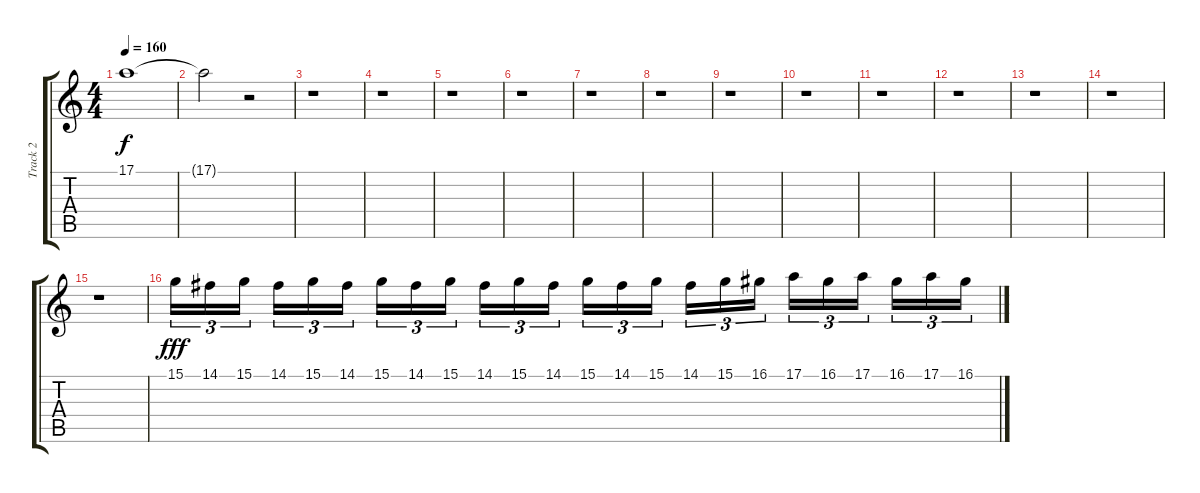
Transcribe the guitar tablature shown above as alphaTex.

\track ("Track 2" "Track 2") {instrument clarinet}
\staff {score tabs}
\tuning (E4 B3 G3 D3 A2 E2) {hide}
\ts (4 4)
\tempo 160
\clef g2
\ks c
17.1{t}.1{dy f} |
17.1{t}.2 r.2 |
r.1 |
r.1 |
r.1 |
r.1 |
r.1 |
r.1 |
r.1 |
r.1 |
r.1 |
r.1 |
r.1 |
r.1 |
r.1 |
15.1.16{tu (3 2) dy fff} 14.1.16{tu (3 2)} 15.1.16{tu (3 2) beam splitsecondary} 14.1.16{tu (3 2)} 15.1.16{tu (3 2)} 14.1.16{tu (3 2)} 15.1.16{tu (3 2)} 14.1.16{tu (3 2)} 15.1.16{tu (3 2) beam splitsecondary} 14.1.16{tu (3 2)} 15.1.16{tu (3 2)} 14.1.16{tu (3 2)} 15.1.16{tu (3 2)} 14.1.16{tu (3 2)} 15.1.16{tu (3 2) beam splitsecondary} 14.1.16{tu (3 2)} 15.1.16{tu (3 2)} 16.1.16{tu (3 2)} 17.1.16{tu (3 2)} 16.1.16{tu (3 2)} 17.1.16{tu (3 2) beam splitsecondary} 16.1.16{tu (3 2)} 17.1.16{tu (3 2)} 16.1.16{tu (3 2)}
